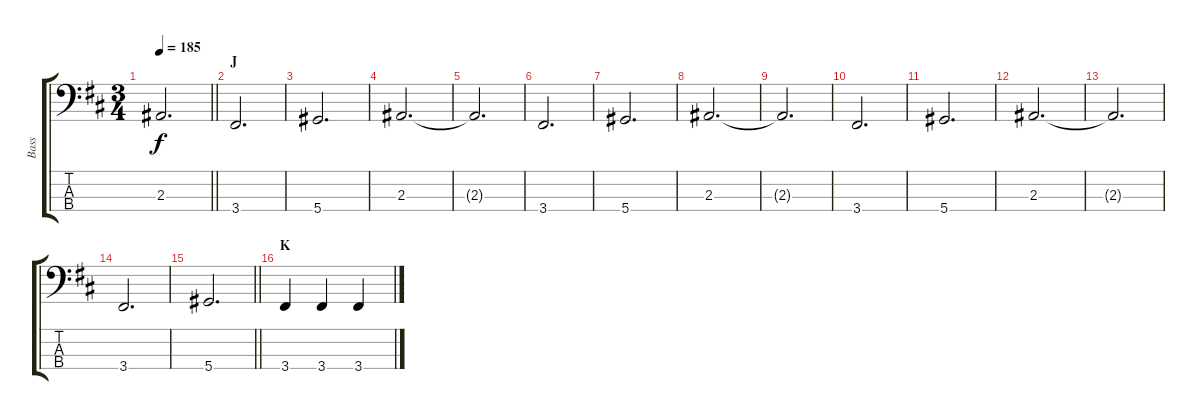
\track ("Bass" "Bass") {instrument electricbassfinger}
\staff {score tabs}
\tuning (Gb2 Db2 Ab1 Eb1) {hide}
\ts (3 4)
\tempo 185
\clef f4
\barLineRight lightlight
\ks d
2.3{t}.2{d dy f} |
\section ("" "J")
3.4.2{d} |
5.4.2{d} |
2.3.2{d} |
2.3{t}.2{d} |
3.4.2{d} |
5.4.2{d} |
2.3.2{d} |
2.3{t}.2{d} |
3.4.2{d} |
5.4.2{d} |
2.3.2{d} |
2.3{t}.2{d} |
3.4.2{d} |
\barLineRight lightlight
5.4.2{d} |
\section ("" "K")
3.4.4 3.4.4 3.4.4
